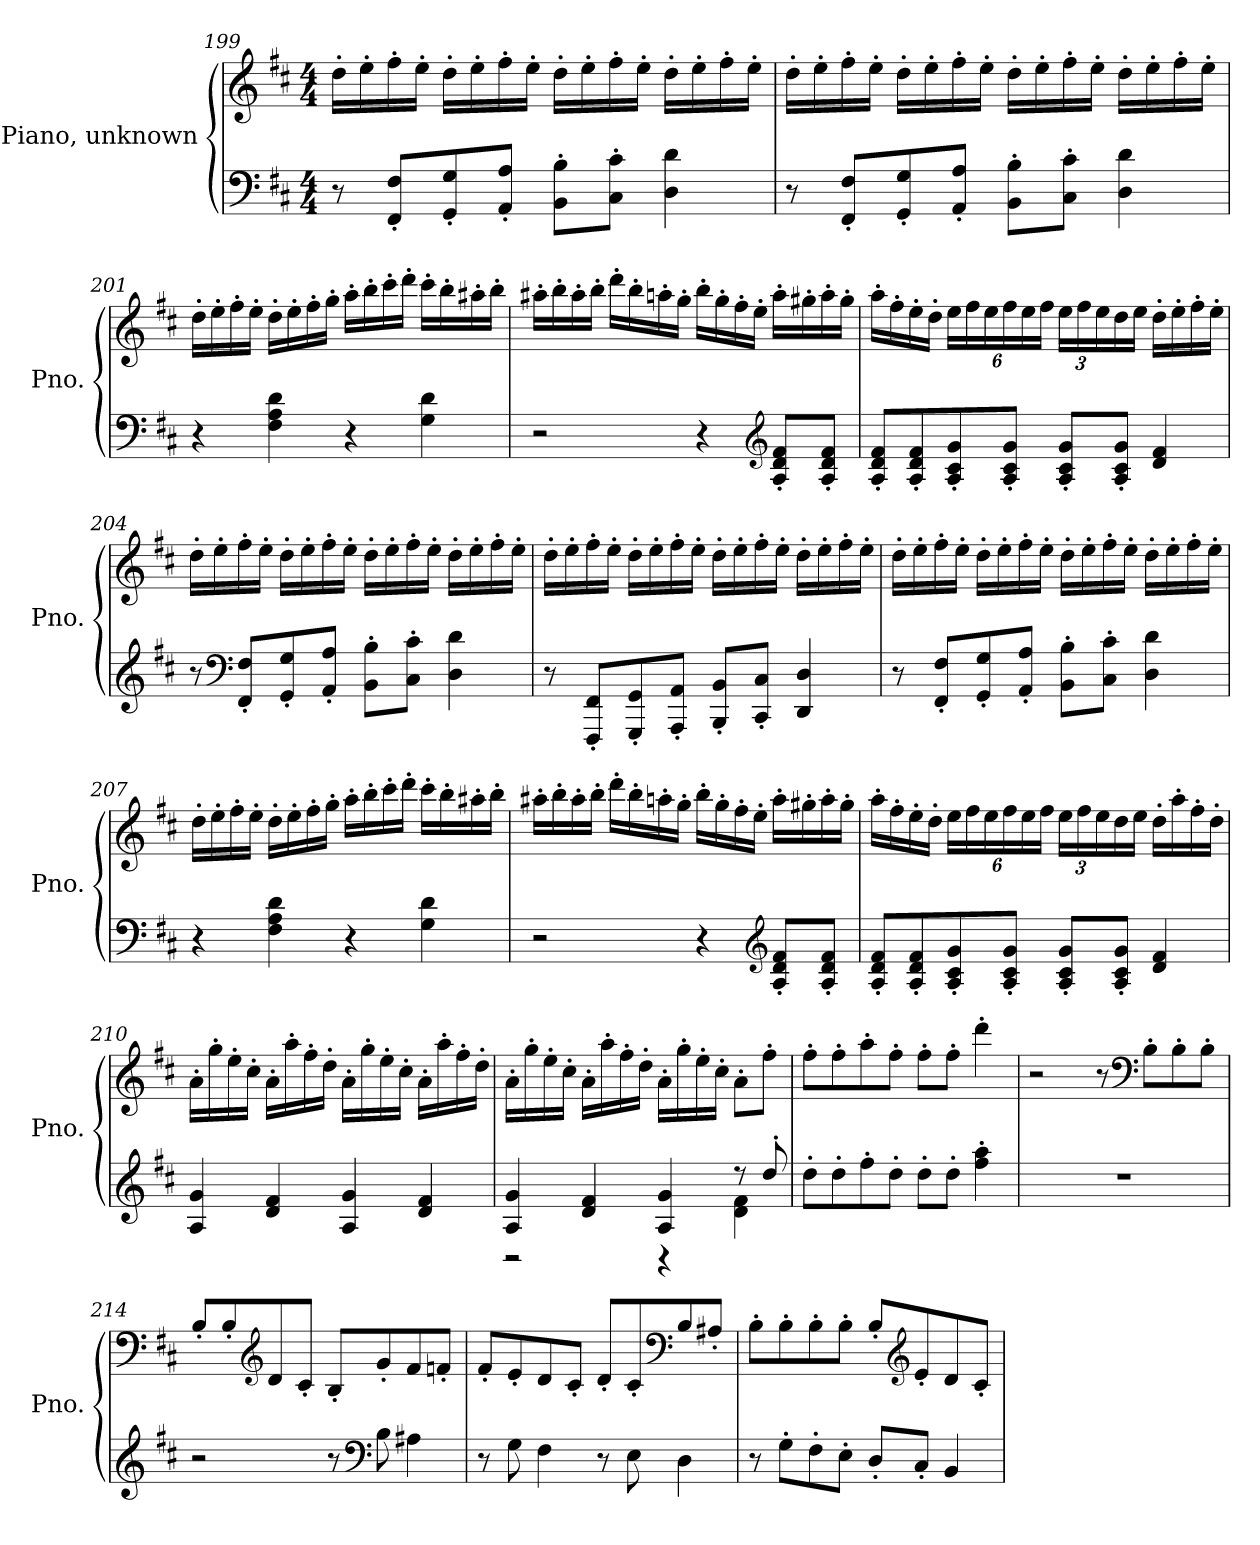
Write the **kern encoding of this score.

**kern	**kern
*part1	*part1
*staff2	*staff1
*I"Piano, unknown	*
*I'Pno.	*
*clefF4	*clefG2
*k[f#c#]	*k[f#c#]
*M4/4	*M4/4
=199	=199
8r	16dd'\LL
.	16ee'\
8FF#/' 8F#/'L	16ff#'\
.	16ee'\JJ
8GG/' 8G/'	16dd'\LL
.	16ee'\
8AA/' 8A/'J	16ff#'\
.	16ee'\JJ
8BB\' 8B\'L	16dd'\LL
.	16ee'\
8C#\' 8c#\'J	16ff#'\
.	16ee'\JJ
4D\ 4d\	16dd'\LL
.	16ee'\
.	16ff#'\
.	16ee'\JJ
!!LO:LB:g=z
=200	=200
8r	16dd'\LL
.	16ee'\
8FF#/' 8F#/'L	16ff#'\
.	16ee'\JJ
8GG/' 8G/'	16dd'\LL
.	16ee'\
8AA/' 8A/'J	16ff#'\
.	16ee'\JJ
8BB\' 8B\'L	16dd'\LL
.	16ee'\
8C#\' 8c#\'J	16ff#'\
.	16ee'\JJ
4D\ 4d\	16dd'\LL
.	16ee'\
.	16ff#'\
.	16ee'\JJ
=201	=201
4r	16dd'\LL
.	16ee'\
.	16ff#'\
.	16ee'\JJ
4F#\ 4A\ 4d\	16dd'\LL
.	16ee'\
.	16ff#'\
.	16gg'\JJ
4r	16aa'\LL
.	16bb'\
.	16ccc#'\
.	16ddd'\JJ
4G\ 4d\	16ccc#'\LL
.	16bb'\
.	16aa#X'\
.	16bb'\JJ
!!LO:LB:g=z
=202	=202
2r	16aa#X'\LL
.	16bb'\
.	16aa#'\
.	16bb'\JJ
.	16ddd'\LL
.	16bb'\
.	16aan'\
.	16gg'\JJ
4r	16bb'\LL
.	16gg'\
.	16ff#'\
.	16ee'\JJ
*clefG2	*
8A/' 8d/' 8f#/'L	16aa'\LL
.	16gg#X'\
8A/' 8d/' 8f#/'J	16aa'\
.	16gg#'\JJ
=203	=203
8A/' 8d/' 8f#/'L	16aa'\LL
.	16ff#'\
8A/' 8d/' 8f#/'	16ee'\
.	16dd'\JJ
*	*Xbrackettup
8A/' 8c#/' 8g/'	24ee\LL
.	24ff#\
.	24ee\
8A/' 8c#/' 8g/'J	24ff#\
.	24ee\
.	24ff#\JJ
8A/' 8c#/' 8g/'L	24ee\LL
.	24ff#\
.	24ee\
8A/' 8c#/' 8g/'J	16dd\
.	16ee\JJ
4d/ 4f#/	16dd'\LL
.	16ee'\
.	16ff#'\
.	16ee'\JJ
!!LO:PB:g=z
=204	=204
8r	16dd'\LL
.	16ee'\
*clefF4	*
8FF#/' 8F#/'L	16ff#'\
.	16ee'\JJ
8GG/' 8G/'	16dd'\LL
.	16ee'\
8AA/' 8A/'J	16ff#'\
.	16ee'\JJ
8BB\' 8B\'L	16dd'\LL
.	16ee'\
8C#\' 8c#\'J	16ff#'\
.	16ee'\JJ
4D\ 4d\	16dd'\LL
.	16ee'\
.	16ff#'\
.	16ee'\JJ
=205	=205
8r	16dd'\LL
.	16ee'\
8FFF#/' 8FF#/'L	16ff#'\
.	16ee'\JJ
8GGG/' 8GG/'	16dd'\LL
.	16ee'\
8AAA/' 8AA/'J	16ff#'\
.	16ee'\JJ
8BBB/' 8BB/'L	16dd'\LL
.	16ee'\
8CC#/' 8C#/'J	16ff#'\
.	16ee'\JJ
4DD/ 4D/	16dd'\LL
.	16ee'\
.	16ff#'\
.	16ee'\JJ
!!LO:LB:g=z
=206	=206
8r	16dd'\LL
.	16ee'\
8FF#/' 8F#/'L	16ff#'\
.	16ee'\JJ
8GG/' 8G/'	16dd'\LL
.	16ee'\
8AA/' 8A/'J	16ff#'\
.	16ee'\JJ
8BB\' 8B\'L	16dd'\LL
.	16ee'\
8C#\' 8c#\'J	16ff#'\
.	16ee'\JJ
4D\ 4d\	16dd'\LL
.	16ee'\
.	16ff#'\
.	16ee'\JJ
=207	=207
4r	16dd'\LL
.	16ee'\
.	16ff#'\
.	16ee'\JJ
4F#\ 4A\ 4d\	16dd'\LL
.	16ee'\
.	16ff#'\
.	16gg'\JJ
4r	16aa'\LL
.	16bb'\
.	16ccc#'\
.	16ddd'\JJ
4G\ 4d\	16ccc#'\LL
.	16bb'\
.	16aa#X'\
.	16bb'\JJ
!!LO:LB:g=z
=208	=208
2r	16aa#X'\LL
.	16bb'\
.	16aa#'\
.	16bb'\JJ
.	16ddd'\LL
.	16bb'\
.	16aan'\
.	16gg'\JJ
4r	16bb'\LL
.	16gg'\
.	16ff#'\
.	16ee'\JJ
*clefG2	*
8A/' 8d/' 8f#/'L	16aa'\LL
.	16gg#X'\
8A/' 8d/' 8f#/'J	16aa'\
.	16gg#'\JJ
=209	=209
8A/' 8d/' 8f#/'L	16aa'\LL
.	16ff#'\
8A/' 8d/' 8f#/'	16ee'\
.	16dd'\JJ
8A/' 8c#/' 8g/'	24ee\LL
.	24ff#\
.	24ee\
8A/' 8c#/' 8g/'J	24ff#\
.	24ee\
.	24ff#\JJ
8A/' 8c#/' 8g/'L	24ee\LL
.	24ff#\
.	24ee\
8A/' 8c#/' 8g/'J	16dd\
.	16ee\JJ
4d/ 4f#/	16dd'\LL
.	16aa'\
.	16ff#'\
.	16dd'\JJ
!!LO:LB:g=z
=210	=210
4A/ 4g/	16a'\LL
.	16gg'\
.	16ee'\
.	16cc#'\JJ
4d/ 4f#/	16a'\LL
.	16aa'\
.	16ff#'\
.	16dd'\JJ
4A/ 4g/	16a'\LL
.	16gg'\
.	16ee'\
.	16cc#'\JJ
4d/ 4f#/	16a'\LL
.	16aa'\
.	16ff#'\
.	16dd'\JJ
=211	=211
*^	*
4A/ 4g/	2r	16a'\LL
.	.	16gg'\
.	.	16ee'\
.	.	16cc#'\JJ
4d/ 4f#/	.	16a'\LL
.	.	16aa'\
.	.	16ff#'\
.	.	16dd'\JJ
4A/ 4g/	4r	16a'\LL
.	.	16gg'\
.	.	16ee'\
.	.	16cc#'\JJ
8r	4d\ 4f#\	8a'\L
8dd'/	.	8ff#'\J
*v	*v	*
=212	=212
8dd'\L	8ff#'\L
8dd'\	8ff#'\
8ff#'\	8aa'\
8dd'\J	8ff#'\J
8dd'\L	8ff#'\L
8dd'\J	8ff#'\J
4ff#\' 4aa\'	4ddd'\
=213	=213
1r	2r
.	8r
*	*clefF4
.	8B'\L
.	8B'\
.	8B'\J
!!LO:LB:g=z
=214	=214
2r	8B'/L
.	8B'/
*	*clefG2
.	8d/
.	8c#'/J
8r	8B'/L
*clefF4	*
8B\	8g'/
4A#X\	8f#/
.	8fn'/J
=215	=215
8r	8f#'/L
8G\	8e'/
4F#\	8d/
.	8c#'/J
8r	8d'/L
8E\	8c#'/
*	*clefF4
4D\	8B/
.	8A#X'/J
=216	=216
8r	8B'\L
8G'\L	8B'\
8F#'\	8B'\
8E'\J	8B'\J
8D'/L	8B'/L
*	*clefG2
8C#'/J	8e'/
4BB/	8d/
.	8c#'/J
=	=
*-	*-
